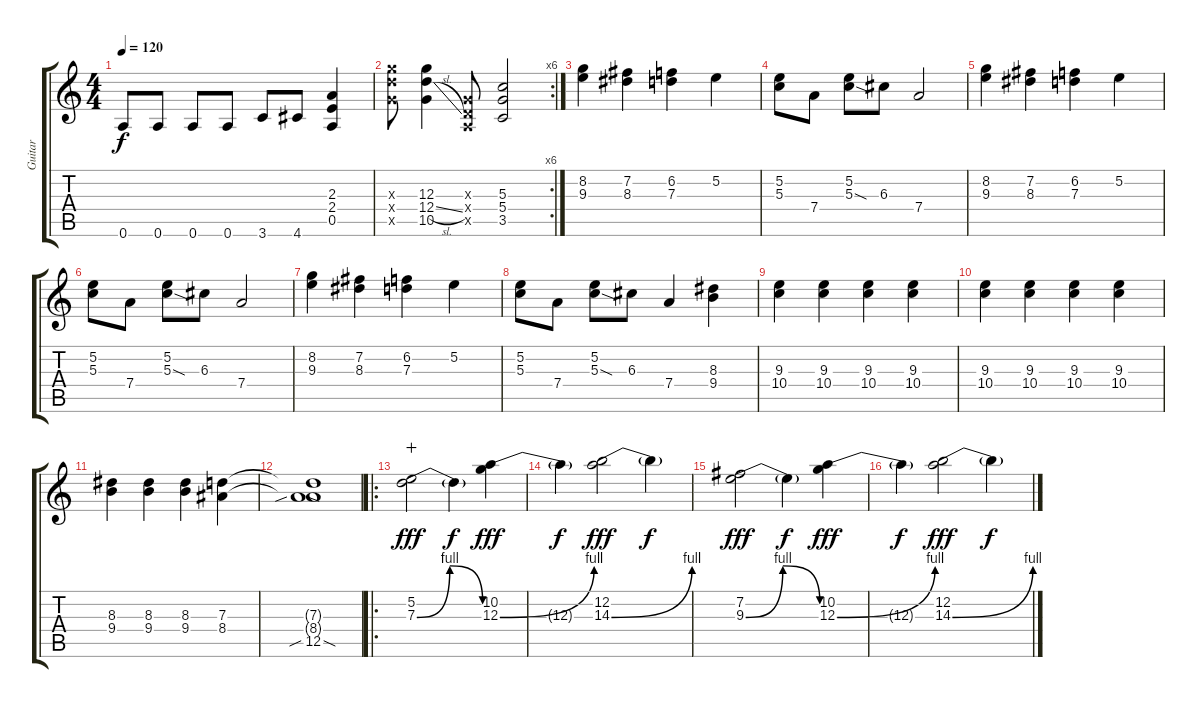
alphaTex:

\track ("Guitar" "Guitar") {instrument distortionguitar}
\staff {score tabs}
\tuning (E4 B3 G3 D3 A2 A2) {hide}
\ts (4 4)
\tempo 120
\clef g2
\ks c
0.6.8{dy f} 0.6.8 0.6.8 0.6.8 3.6.8 4.6.8 (2.3 2.4 0.5).4 |
\rc 6
(12.3{x} 12.4{x} 10.5{x}).8 (12.3 12.4{sl} 10.5).4 (0.3{x} 0.4{x} 0.5{x}).8 (5.3 5.4 3.5).2 |
(8.2 9.3).4 (7.2 8.3).4 (6.2 7.3).4 5.2.4 |
(5.2 5.3).8 7.4.8 (5.2 5.3{sod}).8 6.3.8 7.4.2 |
(8.2 9.3).4 (7.2 8.3).4 (6.2 7.3).4 5.2.4 |
(5.2 5.3).8 7.4.8 (5.2 5.3{sod}).8 6.3.8 7.4.2 |
(8.2 9.3).4 (7.2 8.3).4 (6.2 7.3).4 5.2.4 |
(5.2 5.3).8 7.4.8 (5.2 5.3{sod}).8 6.3.8 7.4.4 (8.3 9.4).4 |
(9.3 10.4).4 (9.3 10.4).4 (9.3 10.4).4 (9.3 10.4).4 |
(9.3 10.4).4 (9.3 10.4).4 (9.3 10.4).4 (9.3 10.4).4 |
(8.3 9.4).4 (8.3 9.4).4 (8.3 9.4).4 (7.3 8.4).4 |
(7.3{t} 8.4{t} 12.5{sib sod}).1 |
\ro
(5.2 7.3{be (bendrelease 0 0 15 4 50 4 60 0)}).2{dy fff wahc} 7.3{t}.4{dy f} (10.2 12.3{be (bend 0 0 60 4)}).4{dy fff} |
12.3{t}.4{dy f} (12.2 14.3{be (bend 0 0 60 4)}).2{dy fff} 14.3{t}.4{dy f} |
(7.2 9.3{be (bendrelease 0 0 15 4 50 4 60 0)}).2{dy fff} 9.3{t}.4{dy f} (10.2 12.3{be (bend 0 0 60 4)}).4{dy fff} |
12.3{t}.4{dy f} (12.2 14.3{be (bend 0 0 60 4)}).2{dy fff} 14.3{t}.4{dy f}
